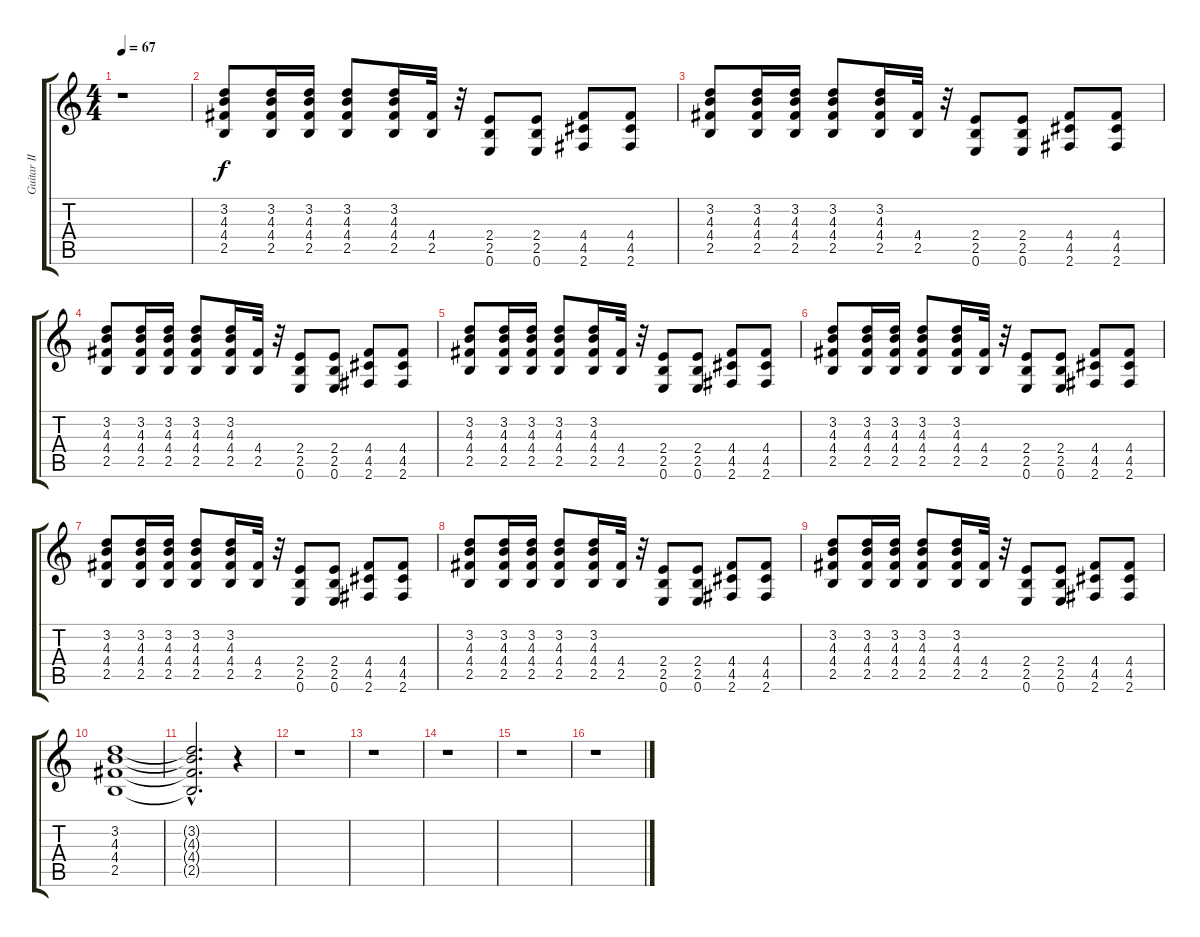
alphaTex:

\track ("Guitar II" "Guitar II") {instrument overdrivenguitar}
\staff {score tabs}
\tuning (E4 B3 G3 D3 A2 E2) {hide}
\ts (4 4)
\tempo 67
\clef g2
\ks c
r.1{dy f} |
(3.2 4.3 4.4 2.5).8 (3.2 4.3 4.4 2.5).16 (3.2 4.3 4.4 2.5).16 (3.2 4.3 4.4 2.5).8 (3.2 4.3 4.4 2.5).16 (4.4 2.5).32 r.32 (2.4 2.5 0.6).8 (2.4 2.5 0.6).8 (4.4 4.5 2.6).8 (4.4 4.5 2.6).8 |
(3.2 4.3 4.4 2.5).8 (3.2 4.3 4.4 2.5).16 (3.2 4.3 4.4 2.5).16 (3.2 4.3 4.4 2.5).8 (3.2 4.3 4.4 2.5).16 (4.4 2.5).32 r.32 (2.4 2.5 0.6).8 (2.4 2.5 0.6).8 (4.4 4.5 2.6).8 (4.4 4.5 2.6).8 |
(3.2 4.3 4.4 2.5).8 (3.2 4.3 4.4 2.5).16 (3.2 4.3 4.4 2.5).16 (3.2 4.3 4.4 2.5).8 (3.2 4.3 4.4 2.5).16 (4.4 2.5).32 r.32 (2.4 2.5 0.6).8 (2.4 2.5 0.6).8 (4.4 4.5 2.6).8 (4.4 4.5 2.6).8 |
(3.2 4.3 4.4 2.5).8 (3.2 4.3 4.4 2.5).16 (3.2 4.3 4.4 2.5).16 (3.2 4.3 4.4 2.5).8 (3.2 4.3 4.4 2.5).16 (4.4 2.5).32 r.32 (2.4 2.5 0.6).8 (2.4 2.5 0.6).8 (4.4 4.5 2.6).8 (4.4 4.5 2.6).8 |
(3.2 4.3 4.4 2.5).8 (3.2 4.3 4.4 2.5).16 (3.2 4.3 4.4 2.5).16 (3.2 4.3 4.4 2.5).8 (3.2 4.3 4.4 2.5).16 (4.4 2.5).32 r.32 (2.4 2.5 0.6).8 (2.4 2.5 0.6).8 (4.4 4.5 2.6).8 (4.4 4.5 2.6).8 |
(3.2 4.3 4.4 2.5).8 (3.2 4.3 4.4 2.5).16 (3.2 4.3 4.4 2.5).16 (3.2 4.3 4.4 2.5).8 (3.2 4.3 4.4 2.5).16 (4.4 2.5).32 r.32 (2.4 2.5 0.6).8 (2.4 2.5 0.6).8 (4.4 4.5 2.6).8 (4.4 4.5 2.6).8 |
(3.2 4.3 4.4 2.5).8 (3.2 4.3 4.4 2.5).16 (3.2 4.3 4.4 2.5).16 (3.2 4.3 4.4 2.5).8 (3.2 4.3 4.4 2.5).16 (4.4 2.5).32 r.32 (2.4 2.5 0.6).8 (2.4 2.5 0.6).8 (4.4 4.5 2.6).8 (4.4 4.5 2.6).8 |
(3.2 4.3 4.4 2.5).8 (3.2 4.3 4.4 2.5).16 (3.2 4.3 4.4 2.5).16 (3.2 4.3 4.4 2.5).8 (3.2 4.3 4.4 2.5).16 (4.4 2.5).32 r.32 (2.4 2.5 0.6).8 (2.4 2.5 0.6).8 (4.4 4.5 2.6).8 (4.4 4.5 2.6).8 |
(3.2 4.3 4.4 2.5).1 |
(3.2{hac t} 4.3{hac t} 4.4{hac t} 2.5{hac t}).2{d} r.4 |
r.1 |
r.1 |
r.1 |
r.1 |
r.1
